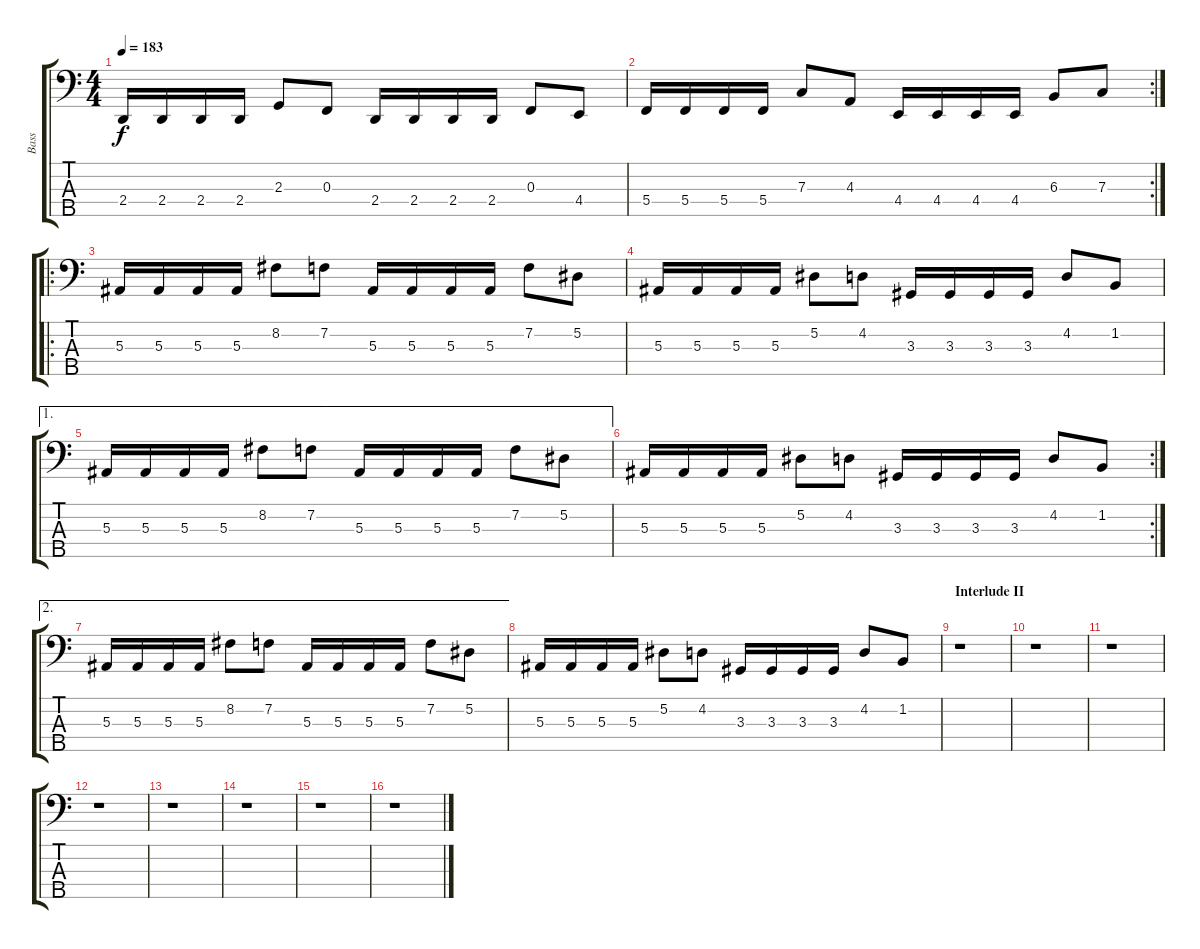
\track ("Bass" "Bass") {instrument electricbassfinger}
\staff {score tabs}
\tuning (Eb2 Bb1 F1 C1 G0) {hide}
\ts (4 4)
\tempo 183
\clef f4
\ks c
2.4.16{dy f} 2.4.16 2.4.16 2.4.16 2.3.8 0.3.8 2.4.16 2.4.16 2.4.16 2.4.16 0.3.8 4.4.8 |
\rc 2
5.4.16 5.4.16 5.4.16 5.4.16 7.3.8 4.3.8 4.4.16 4.4.16 4.4.16 4.4.16 6.3.8 7.3.8 |
\ro
5.3.16 5.3.16 5.3.16 5.3.16 8.2.8 7.2.8 5.3.16 5.3.16 5.3.16 5.3.16 7.2.8 5.2.8 |
5.3.16 5.3.16 5.3.16 5.3.16 5.2.8 4.2.8 3.3.16 3.3.16 3.3.16 3.3.16 4.2.8 1.2.8 |
\ae 1
5.3.16 5.3.16 5.3.16 5.3.16 8.2.8 7.2.8 5.3.16 5.3.16 5.3.16 5.3.16 7.2.8 5.2.8 |
\rc 2
5.3.16 5.3.16 5.3.16 5.3.16 5.2.8 4.2.8 3.3.16 3.3.16 3.3.16 3.3.16 4.2.8 1.2.8 |
\ae 2
5.3.16 5.3.16 5.3.16 5.3.16 8.2.8 7.2.8 5.3.16 5.3.16 5.3.16 5.3.16 7.2.8 5.2.8 |
5.3.16 5.3.16 5.3.16 5.3.16 5.2.8 4.2.8 3.3.16 3.3.16 3.3.16 3.3.16 4.2.8 1.2.8 |
\section ("" "Interlude II")
r.1 |
r.1 |
r.1 |
r.1 |
r.1 |
r.1 |
r.1 |
r.1
